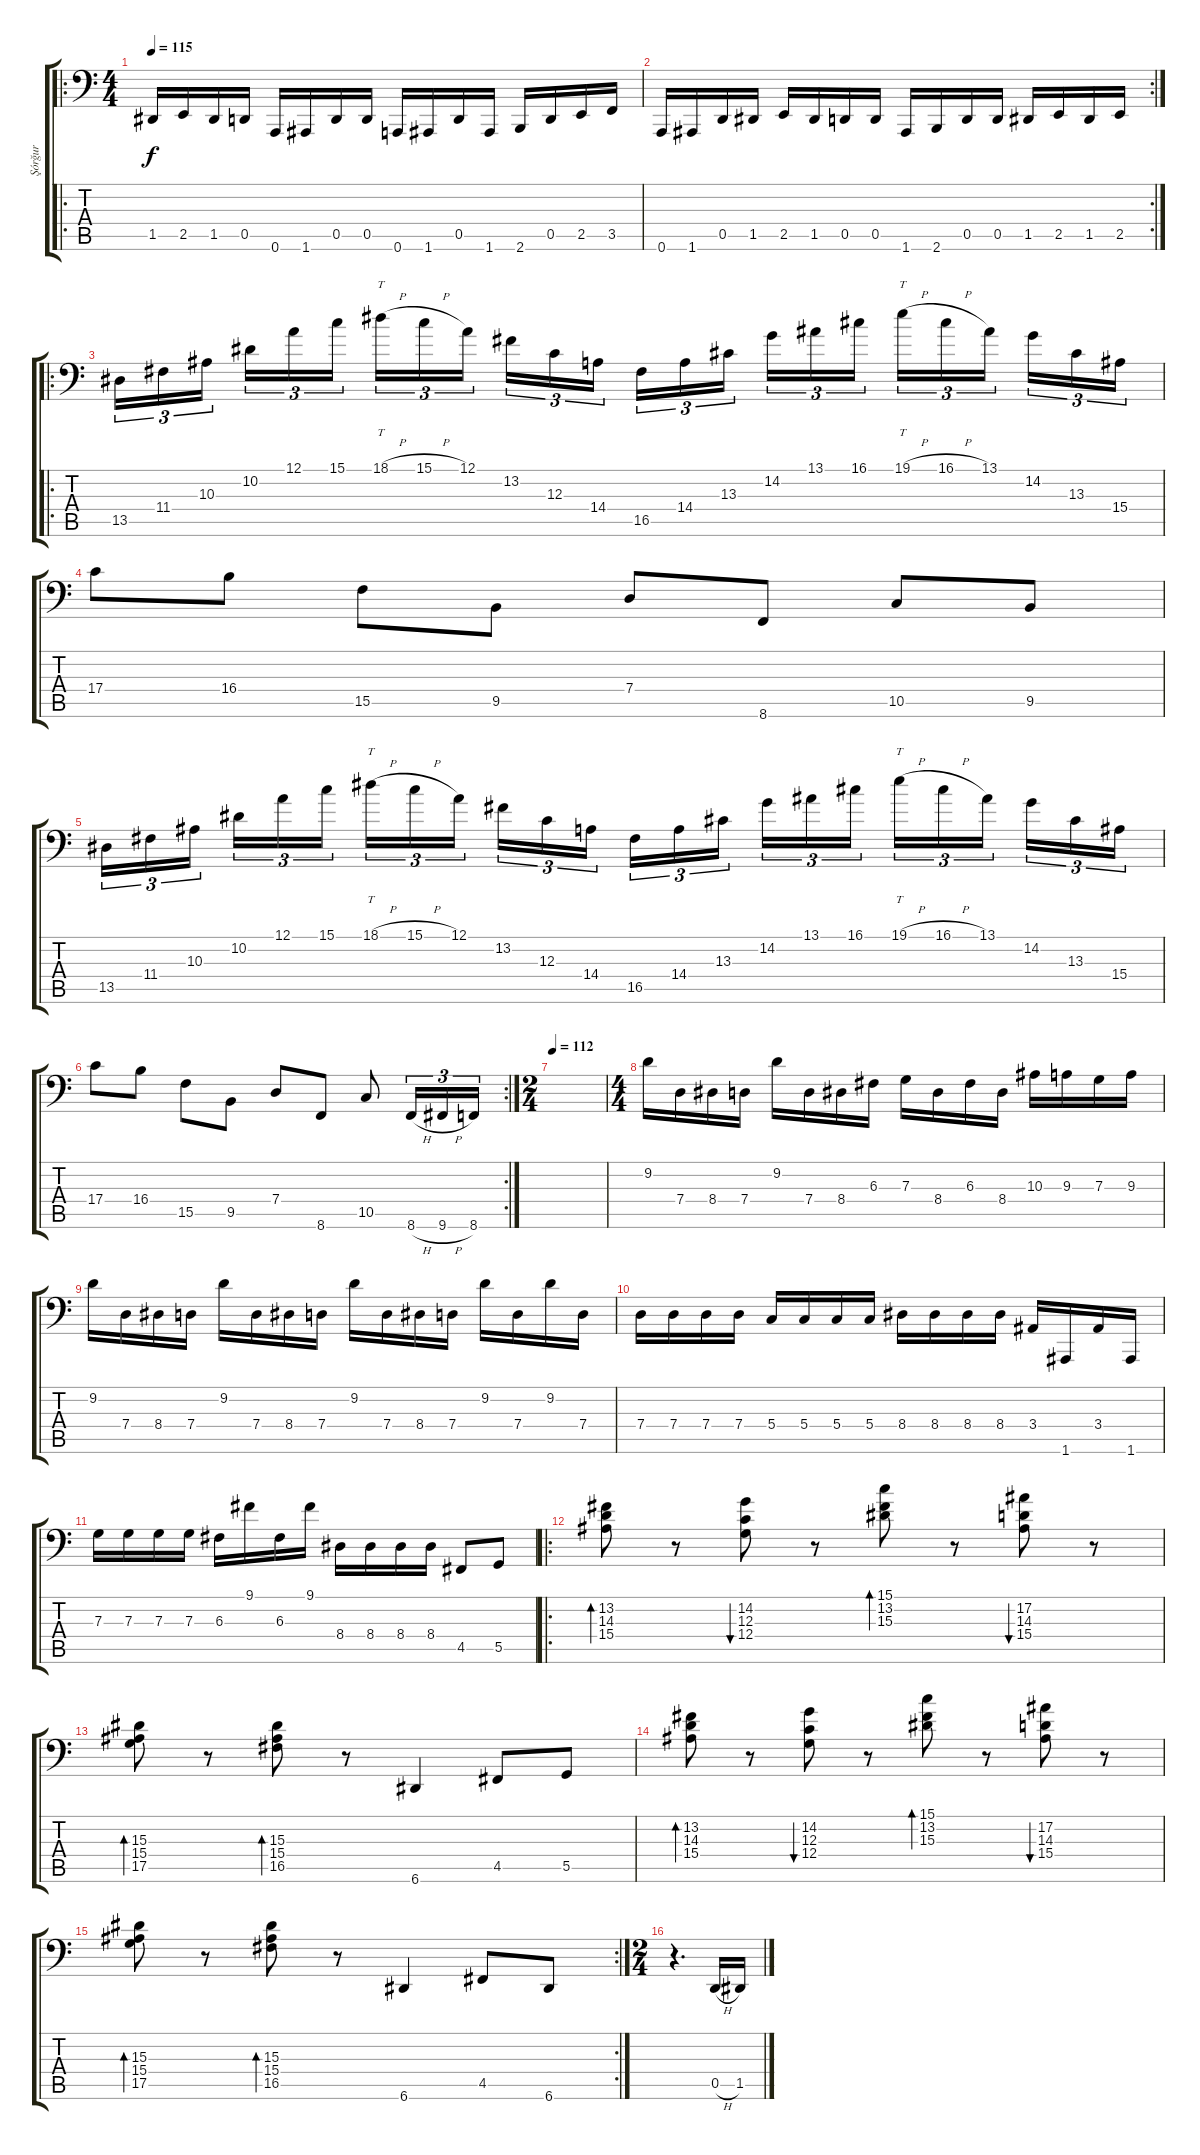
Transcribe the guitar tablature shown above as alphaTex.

\track ("Şórğur " "Şórğur ") {instrument distortionguitar}
\staff {score tabs}
\tuning (A2 F2 C2 G1 D1 A0) {hide}
\ro
\ts (4 4)
\tempo 115
\clef f4
\ks c
1.5.16{dy f} 2.5.16 1.5.16 0.5.16 0.6.16 1.6.16 0.5.16 0.5.16 0.6.16 1.6.16 0.5.16 1.6.16 2.6.16 0.5.16 2.5.16 3.5.16 |
\rc 2
0.6.16 1.6.16 0.5.16 1.5.16 2.5.16 1.5.16 0.5.16 0.5.16 1.6.16 2.6.16 0.5.16 0.5.16 1.5.16 2.5.16 1.5.16 2.5.16 |
\ro
13.5.16{tu (3 2)} 11.4.16{tu (3 2)} 10.3.16{tu (3 2) beam splitsecondary} 10.2.16{tu (3 2)} 12.1.16{tu (3 2)} 15.1.16{tu (3 2)} 18.1{h}.16{tt tu (3 2)} 15.1{h}.16{tu (3 2)} 12.1.16{tu (3 2) beam splitsecondary} 13.2.16{tu (3 2)} 12.3.16{tu (3 2)} 14.4.16{tu (3 2)} 16.5.16{tu (3 2)} 14.4.16{tu (3 2)} 13.3.16{tu (3 2) beam splitsecondary} 14.2.16{tu (3 2)} 13.1.16{tu (3 2)} 16.1.16{tu (3 2)} 19.1{h}.16{tt tu (3 2)} 16.1{h}.16{tu (3 2)} 13.1.16{tu (3 2) beam splitsecondary} 14.2.16{tu (3 2)} 13.3.16{tu (3 2)} 15.4.16{tu (3 2)} |
17.4.8 16.4.8 15.5.8 9.5.8 7.4.8 8.6.8 10.5.8 9.5.8 |
13.5.16{tu (3 2)} 11.4.16{tu (3 2)} 10.3.16{tu (3 2) beam splitsecondary} 10.2.16{tu (3 2)} 12.1.16{tu (3 2)} 15.1.16{tu (3 2)} 18.1{h}.16{tt tu (3 2)} 15.1{h}.16{tu (3 2)} 12.1.16{tu (3 2) beam splitsecondary} 13.2.16{tu (3 2)} 12.3.16{tu (3 2)} 14.4.16{tu (3 2)} 16.5.16{tu (3 2)} 14.4.16{tu (3 2)} 13.3.16{tu (3 2) beam splitsecondary} 14.2.16{tu (3 2)} 13.1.16{tu (3 2)} 16.1.16{tu (3 2)} 19.1{h}.16{tt tu (3 2)} 16.1{h}.16{tu (3 2)} 13.1.16{tu (3 2) beam splitsecondary} 14.2.16{tu (3 2)} 13.3.16{tu (3 2)} 15.4.16{tu (3 2)} |
\rc 2
17.4.8 16.4.8 15.5.8 9.5.8 7.4.8 8.6.8 10.5.8 8.6{h}.16{tu (3 2)} 9.6{h}.16{tu (3 2)} 8.6.16{tu (3 2)} |
\ts (2 4)
\tempo 112
|
\ts (4 4)
9.2.16 7.4.16 8.4.16 7.4.16 9.2.16 7.4.16 8.4.16 6.3.16 7.3.16 8.4.16 6.3.16 8.4.16 10.3.16 9.3.16 7.3.16 9.3.16 |
9.2.16 7.4.16 8.4.16 7.4.16 9.2.16 7.4.16 8.4.16 7.4.16 9.2.16 7.4.16 8.4.16 7.4.16 9.2.16 7.4.16 9.2.16 7.4.16 |
7.4.16 7.4.16 7.4.16 7.4.16 5.4.16 5.4.16 5.4.16 5.4.16 8.4.16 8.4.16 8.4.16 8.4.16 3.4.16 1.6.16 3.4.16 1.6.16 |
7.3.16 7.3.16 7.3.16 7.3.16 6.3.16 9.1.16 6.3.16 9.1.16 8.4.16 8.4.16 8.4.16 8.4.16 4.5.8 5.5.8 |
\ro
(13.2 14.3 15.4).8{bd 480} r.8 (14.2 12.3 12.4).8{bu 480} r.8 (15.1 13.2 15.3).8{bd 480} r.8 (17.2 14.3 15.4).8{bu 480} r.8 |
(15.3 15.4 17.5).8{bd 480} r.8 (15.3 15.4 16.5).8{bd 480} r.8 6.6.4 4.5.8 5.5.8 |
(13.2 14.3 15.4).8{bd 480} r.8 (14.2 12.3 12.4).8{bu 480} r.8 (15.1 13.2 15.3).8{bd 480} r.8 (17.2 14.3 15.4).8{bu 480} r.8 |
\rc 2
(15.3 15.4 17.5).8{bd 480} r.8 (15.3 15.4 16.5).8{bd 480} r.8 6.6.4 4.5.8 6.6.8 |
\ts (2 4)
r.4{d} 0.5{h}.16 1.5.16
